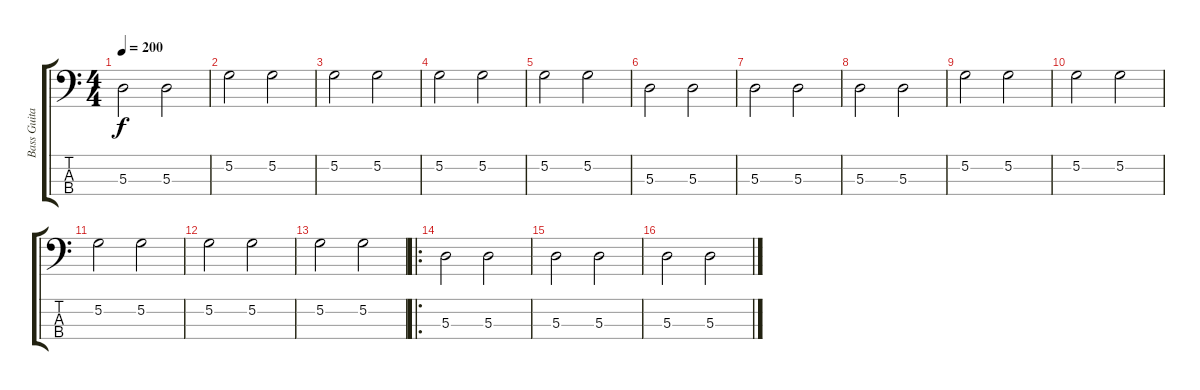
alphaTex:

\track ("Bass Guitar" "Bass Guita") {instrument electricbassfinger}
\staff {score tabs}
\tuning (G2 D2 A1 E1) {hide}
\ts (4 4)
\tempo 200
\clef f4
\ks c
5.3.2{dy f} 5.3.2 |
5.2.2 5.2.2 |
5.2.2 5.2.2 |
5.2.2 5.2.2 |
5.2.2 5.2.2 |
5.3.2 5.3.2 |
5.3.2 5.3.2 |
5.3.2 5.3.2 |
5.2.2 5.2.2 |
5.2.2 5.2.2 |
5.2.2 5.2.2 |
5.2.2 5.2.2 |
5.2.2 5.2.2 |
\ro
5.3.2 5.3.2 |
5.3.2 5.3.2 |
5.3.2 5.3.2
